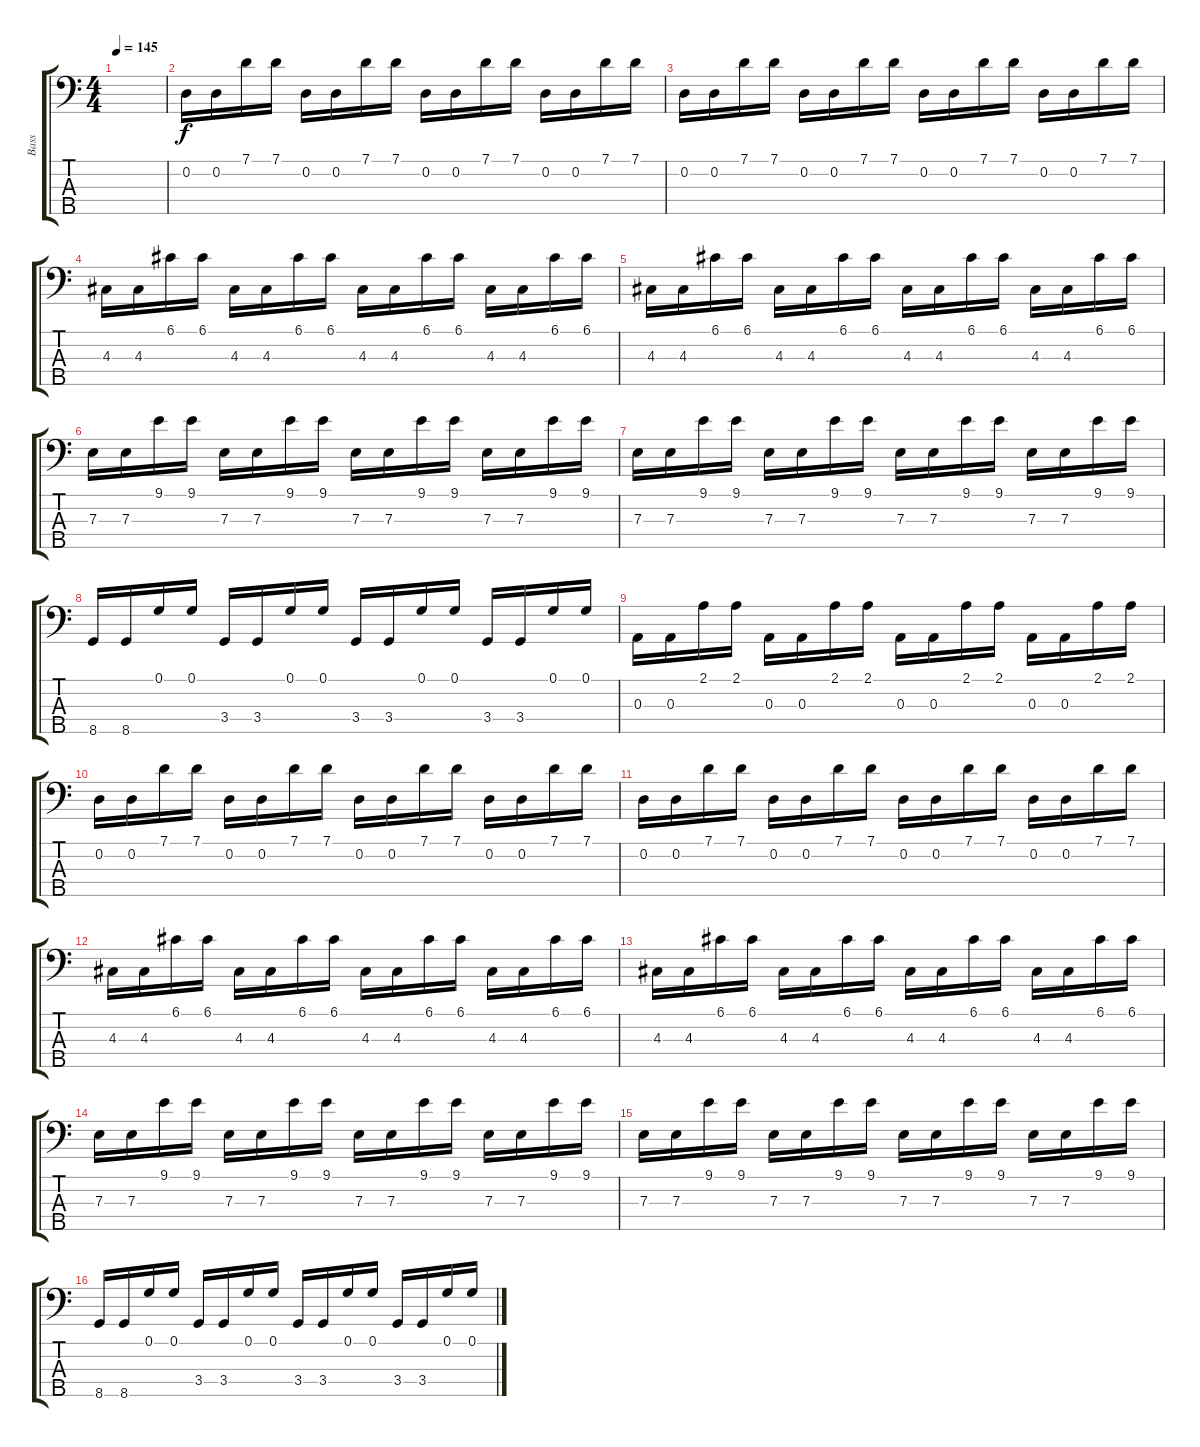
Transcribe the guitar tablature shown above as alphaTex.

\track ("Bass" "Bass") {instrument electricbassfinger}
\staff {score tabs}
\tuning (G2 D2 A1 E1 B0) {hide}
\ts (4 4)
\tempo 145
\clef f4
\ks c
|
0.2.16{dy f} 0.2.16 7.1.16 7.1.16 0.2.16 0.2.16 7.1.16 7.1.16 0.2.16 0.2.16 7.1.16 7.1.16 0.2.16 0.2.16 7.1.16 7.1.16 |
0.2.16 0.2.16 7.1.16 7.1.16 0.2.16 0.2.16 7.1.16 7.1.16 0.2.16 0.2.16 7.1.16 7.1.16 0.2.16 0.2.16 7.1.16 7.1.16 |
4.3.16 4.3.16 6.1.16 6.1.16 4.3.16 4.3.16 6.1.16 6.1.16 4.3.16 4.3.16 6.1.16 6.1.16 4.3.16 4.3.16 6.1.16 6.1.16 |
4.3.16 4.3.16 6.1.16 6.1.16 4.3.16 4.3.16 6.1.16 6.1.16 4.3.16 4.3.16 6.1.16 6.1.16 4.3.16 4.3.16 6.1.16 6.1.16 |
7.3.16 7.3.16 9.1.16 9.1.16 7.3.16 7.3.16 9.1.16 9.1.16 7.3.16 7.3.16 9.1.16 9.1.16 7.3.16 7.3.16 9.1.16 9.1.16 |
7.3.16 7.3.16 9.1.16 9.1.16 7.3.16 7.3.16 9.1.16 9.1.16 7.3.16 7.3.16 9.1.16 9.1.16 7.3.16 7.3.16 9.1.16 9.1.16 |
8.5.16 8.5.16 0.1.16 0.1.16 3.4.16 3.4.16 0.1.16 0.1.16 3.4.16 3.4.16 0.1.16 0.1.16 3.4.16 3.4.16 0.1.16 0.1.16 |
0.3.16 0.3.16 2.1.16 2.1.16 0.3.16 0.3.16 2.1.16 2.1.16 0.3.16 0.3.16 2.1.16 2.1.16 0.3.16 0.3.16 2.1.16 2.1.16 |
0.2.16 0.2.16 7.1.16 7.1.16 0.2.16 0.2.16 7.1.16 7.1.16 0.2.16 0.2.16 7.1.16 7.1.16 0.2.16 0.2.16 7.1.16 7.1.16 |
0.2.16 0.2.16 7.1.16 7.1.16 0.2.16 0.2.16 7.1.16 7.1.16 0.2.16 0.2.16 7.1.16 7.1.16 0.2.16 0.2.16 7.1.16 7.1.16 |
4.3.16 4.3.16 6.1.16 6.1.16 4.3.16 4.3.16 6.1.16 6.1.16 4.3.16 4.3.16 6.1.16 6.1.16 4.3.16 4.3.16 6.1.16 6.1.16 |
4.3.16 4.3.16 6.1.16 6.1.16 4.3.16 4.3.16 6.1.16 6.1.16 4.3.16 4.3.16 6.1.16 6.1.16 4.3.16 4.3.16 6.1.16 6.1.16 |
7.3.16 7.3.16 9.1.16 9.1.16 7.3.16 7.3.16 9.1.16 9.1.16 7.3.16 7.3.16 9.1.16 9.1.16 7.3.16 7.3.16 9.1.16 9.1.16 |
7.3.16 7.3.16 9.1.16 9.1.16 7.3.16 7.3.16 9.1.16 9.1.16 7.3.16 7.3.16 9.1.16 9.1.16 7.3.16 7.3.16 9.1.16 9.1.16 |
8.5.16 8.5.16 0.1.16 0.1.16 3.4.16 3.4.16 0.1.16 0.1.16 3.4.16 3.4.16 0.1.16 0.1.16 3.4.16 3.4.16 0.1.16 0.1.16
